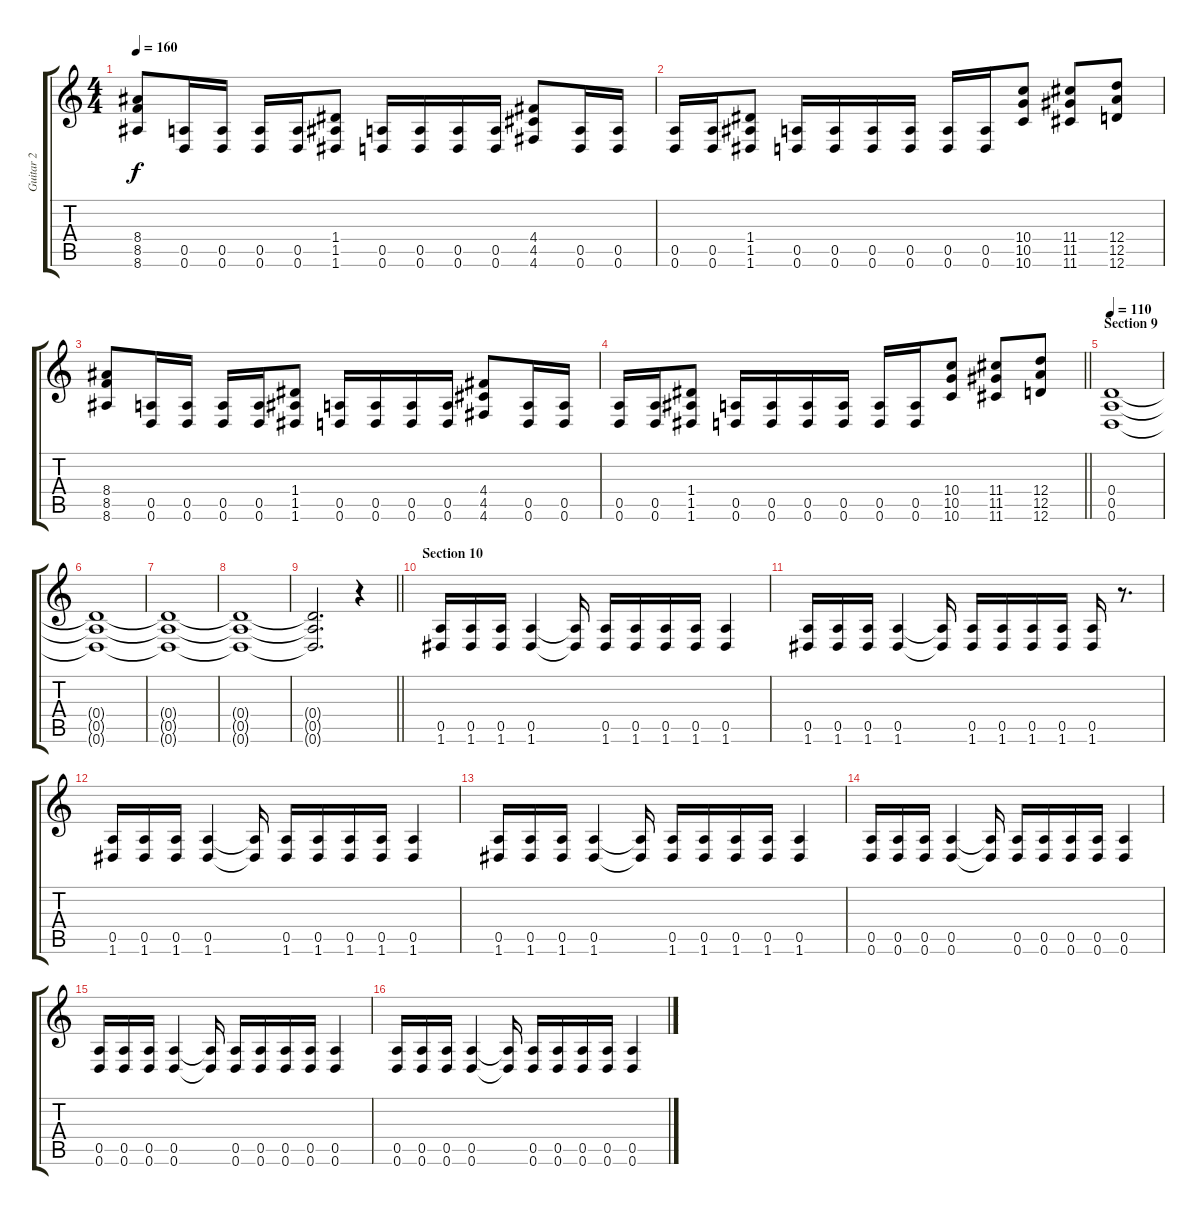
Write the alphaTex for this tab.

\track ("Guitar 2" "Guitar 2") {instrument distortionguitar}
\staff {score tabs}
\tuning (E4 B3 G3 D3 A2 D2) {hide}
\ts (4 4)
\tempo 160
\clef g2
\ks c
(8.4 8.5 8.6).8{dy f} (0.5 0.6).16 (0.5 0.6).16 (0.5 0.6).16 (0.5 0.6).16 (1.4 1.5 1.6).8 (0.5 0.6).16 (0.5 0.6).16 (0.5 0.6).16 (0.5 0.6).16 (4.4 4.5 4.6).8 (0.5 0.6).16 (0.5 0.6).16 |
(0.5 0.6).16 (0.5 0.6).16 (1.4 1.5 1.6).8 (0.5 0.6).16 (0.5 0.6).16 (0.5 0.6).16 (0.5 0.6).16 (0.5 0.6).16 (0.5 0.6).16 (10.4 10.5 10.6).8 (11.4 11.5 11.6).8 (12.4 12.5 12.6).8 |
(8.4 8.5 8.6).8 (0.5 0.6).16 (0.5 0.6).16 (0.5 0.6).16 (0.5 0.6).16 (1.4 1.5 1.6).8 (0.5 0.6).16 (0.5 0.6).16 (0.5 0.6).16 (0.5 0.6).16 (4.4 4.5 4.6).8 (0.5 0.6).16 (0.5 0.6).16 |
\barLineRight lightlight
(0.5 0.6).16 (0.5 0.6).16 (1.4 1.5 1.6).8 (0.5 0.6).16 (0.5 0.6).16 (0.5 0.6).16 (0.5 0.6).16 (0.5 0.6).16 (0.5 0.6).16 (10.4 10.5 10.6).8 (11.4 11.5 11.6).8 (12.4 12.5 12.6).8 |
\section ("" "Section 9")
\tempo 110
(0.4 0.5 0.6).1 |
(0.4{t} 0.5{t} 0.6{t}).1 |
(0.4{t} 0.5{t} 0.6{t}).1 |
(0.4{t} 0.5{t} 0.6{t}).1 |
\barLineRight lightlight
(0.4{t} 0.5{t} 0.6{t}).2{d} r.4 |
\section ("" "Section 10")
(0.5 1.6).16 (0.5 1.6).16 (0.5 1.6).16 (0.5 1.6).4 (0.5{t} 1.6{t}).16 (0.5 1.6).16 (0.5 1.6).16 (0.5 1.6).16 (0.5 1.6).16 (0.5 1.6).4 |
(0.5 1.6).16 (0.5 1.6).16 (0.5 1.6).16 (0.5 1.6).4 (0.5{t} 1.6{t}).16 (0.5 1.6).16 (0.5 1.6).16 (0.5 1.6).16 (0.5 1.6).16 (0.5 1.6).16 r.8{d} |
(0.5 1.6).16 (0.5 1.6).16 (0.5 1.6).16 (0.5 1.6).4 (0.5{t} 1.6{t}).16 (0.5 1.6).16 (0.5 1.6).16 (0.5 1.6).16 (0.5 1.6).16 (0.5 1.6).4 |
(0.5 1.6).16 (0.5 1.6).16 (0.5 1.6).16 (0.5 1.6).4 (0.5{t} 1.6{t}).16 (0.5 1.6).16 (0.5 1.6).16 (0.5 1.6).16 (0.5 1.6).16 (0.5 1.6).4 |
(0.5 0.6).16 (0.5 0.6).16 (0.5 0.6).16 (0.5 0.6).4 (0.5{t} 0.6{t}).16 (0.5 0.6).16 (0.5 0.6).16 (0.5 0.6).16 (0.5 0.6).16 (0.5 0.6).4 |
(0.5 0.6).16 (0.5 0.6).16 (0.5 0.6).16 (0.5 0.6).4 (0.5{t} 0.6{t}).16 (0.5 0.6).16 (0.5 0.6).16 (0.5 0.6).16 (0.5 0.6).16 (0.5 0.6).4 |
(0.5 0.6).16 (0.5 0.6).16 (0.5 0.6).16 (0.5 0.6).4 (0.5{t} 0.6{t}).16 (0.5 0.6).16 (0.5 0.6).16 (0.5 0.6).16 (0.5 0.6).16 (0.5 0.6).4
